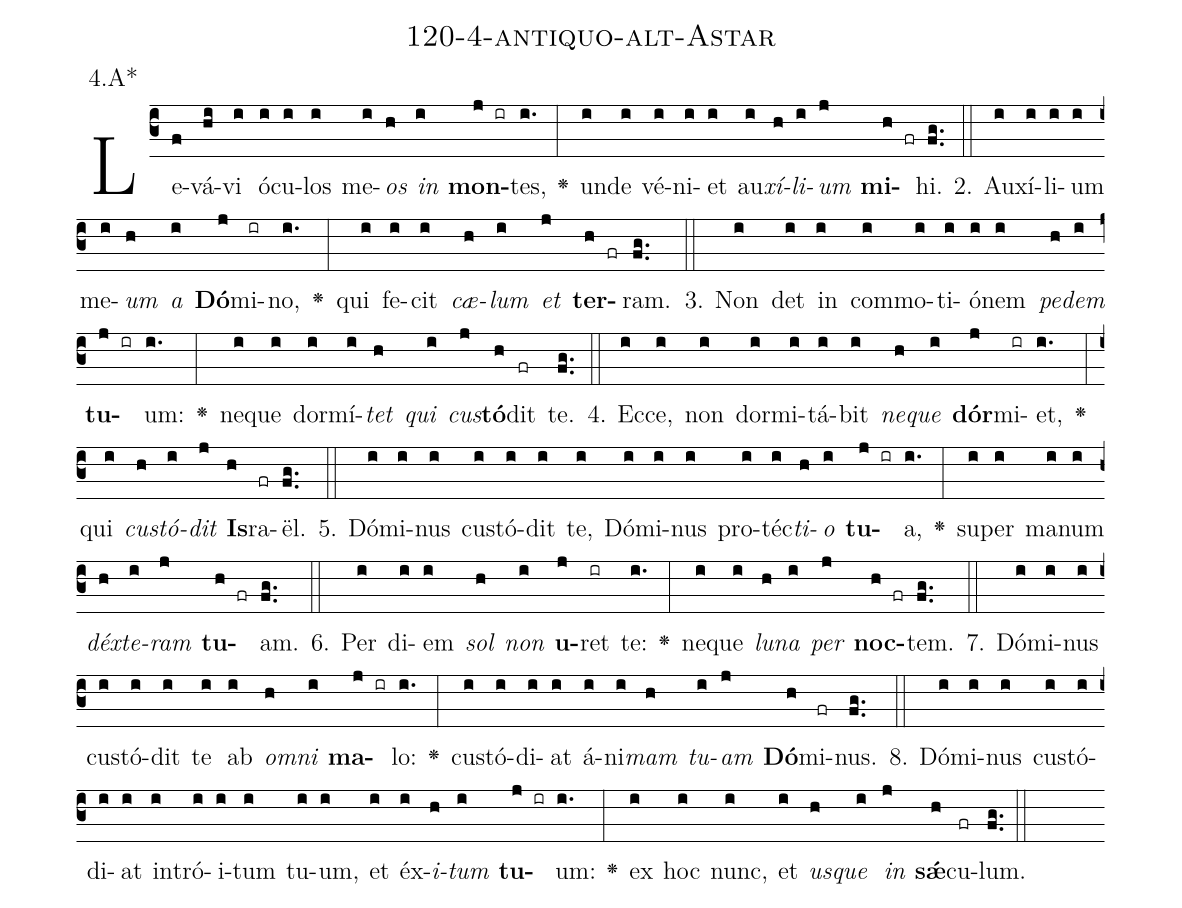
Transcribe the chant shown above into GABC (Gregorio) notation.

name: 120-4-antiquo-alt-Astar;
annotation: 4.A*;
%%
(c3)Le(f)vá(hi)vi(i) ó(i)cu(i)los(i) me(i)<i>os</i>(h) <i>in</i>(i) <b>mon</b>(j ir)tes,(i.) <v>\greheightstar</v>(:) un(i)de(i) vé(i)ni(i)et(i) au(i)<i>xí</i>(h)<i>li</i>(i)<i>um</i>(j) <b>mi</b>(h fr)hi.(fg..) (::)
2. Au(i)xí(i)li(i)um(i) me(i)<i>um</i>(h) <i>a</i>(i) <b>Dó</b>(j)mi(ir)no,(i.) <v>\greheightstar</v>(:) qui(i) fe(i)cit(i) <i>cæ</i>(h)<i>lum</i>(i) <i>et</i>(j) <b>ter</b>(h fr)ram.(fg..) (::)
3. Non(i) det(i) in(i) com(i)mo(i)ti(i)ó(i)nem(i) <i>pe</i>(h)<i>dem</i>(i) <b>tu</b>(j ir)um:(i.) <v>\greheightstar</v>(:) ne(i)que(i) dor(i)mí(i)<i>tet</i>(h) <i>qui</i>(i) <i>cus</i>(j)<b>tó</b>(h)dit(fr) te.(fg..) (::)
4. Ec(i)ce,(i) non(i) dor(i)mi(i)tá(i)bit(i) <i>ne</i>(h)<i>que</i>(i) <b>dór</b>(j)mi(ir)et,(i.) <v>\greheightstar</v>(:) qui(i) <i>cus</i>(h)<i>tó</i>(i)<i>dit</i>(j) <b>Is</b>(h)ra(fr)ël.(fg..) (::)
5. Dó(i)mi(i)nus(i) cus(i)tó(i)dit(i) te,(i) Dó(i)mi(i)nus(i) pro(i)téc(i)<i>ti</i>(h)<i>o</i>(i) <b>tu</b>(j ir)a,(i.) <v>\greheightstar</v>(:) su(i)per(i) ma(i)num(i) <i>déx</i>(h)<i>te</i>(i)<i>ram</i>(j) <b>tu</b>(h fr)am.(fg..) (::)
6. Per(i) di(i)em(i) <i>sol</i>(h) <i>non</i>(i) <b>u</b>(j)ret(ir) te:(i.) <v>\greheightstar</v>(:) ne(i)que(i) <i>lu</i>(h)<i>na</i>(i) <i>per</i>(j) <b>noc</b>(h fr)tem.(fg..) (::)
7. Dó(i)mi(i)nus(i) cus(i)tó(i)dit(i) te(i) ab(i) <i>om</i>(h)<i>ni</i>(i) <b>ma</b>(j ir)lo:(i.) <v>\greheightstar</v>(:) cus(i)tó(i)di(i)at(i) á(i)ni(i)<i>mam</i>(h) <i>tu</i>(i)<i>am</i>(j) <b>Dó</b>(h)mi(fr)nus.(fg..) (::)
8. Dó(i)mi(i)nus(i) cus(i)tó(i)di(i)at(i) in(i)tró(i)i(i)tum(i) tu(i)um,(i) et(i) éx(i)<i>i</i>(h)<i>tum</i>(i) <b>tu</b>(j ir)um:(i.) <v>\greheightstar</v>(:) ex(i) hoc(i) nunc,(i) et(i) <i>us</i>(h)<i>que</i>(i) <i>in</i>(j) <b>sǽ</b>(h)cu(fr)lum.(fg..) (::)
